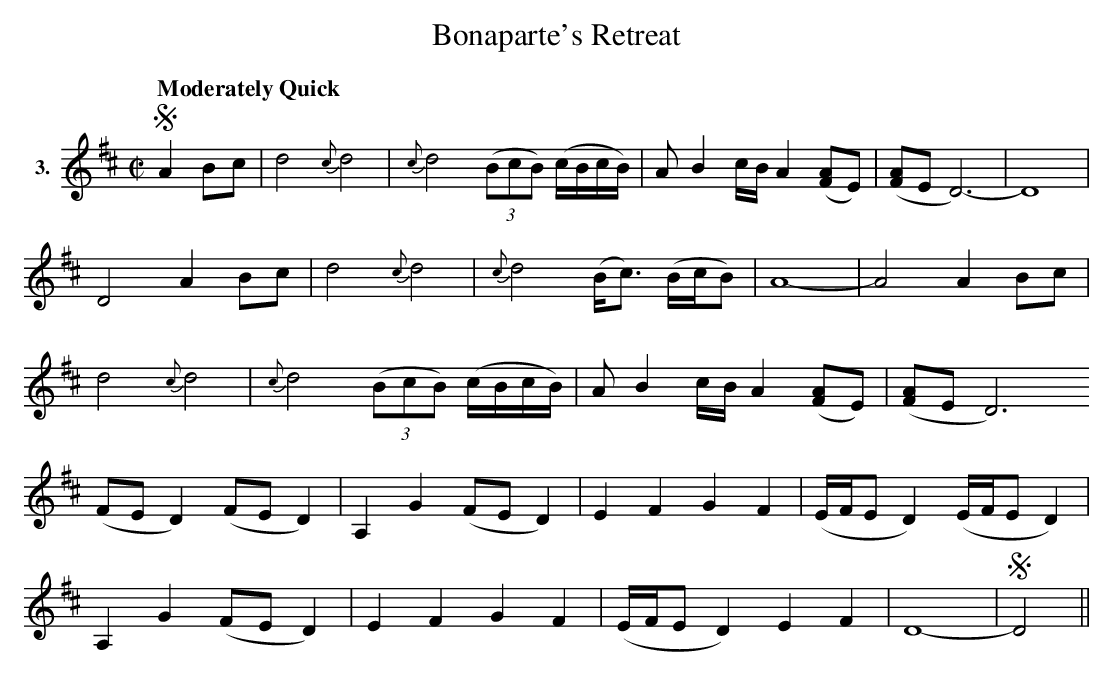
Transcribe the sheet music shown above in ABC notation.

X:1
T:Bonaparte's Retreat
M:C|
L:1/8
Q:"Moderately Quick"
K:D
V:1 clef=treble name="3."
[V:1] SA2B-c|d4{c}d4|{c}d4 ((3BcB) (c/B/c/B/)| A-B2c/B/  A2([FA]E)|([FA]ED6-)|D8|
D4 A2 B-c|d4 {c}d4|{c}d4 (B<c) (B/c/B)|A8-|A4 A2B-c|
d4{c}d4|{c}d4 ((3BcB) (c/B/c/B/)| A-B2c/B/  A2([FA]E)|([FA]ED6)
(FE D2) (FE D2)|A,2  G2 (FED2)|E2-F2G2-F2|(E/F/ED2)  (E/F/ED2)|
A,2G2 (FE D2)|E2-F2 G2-F2|  (E/F/ED2) E2-F2 |D8-|SD4||
